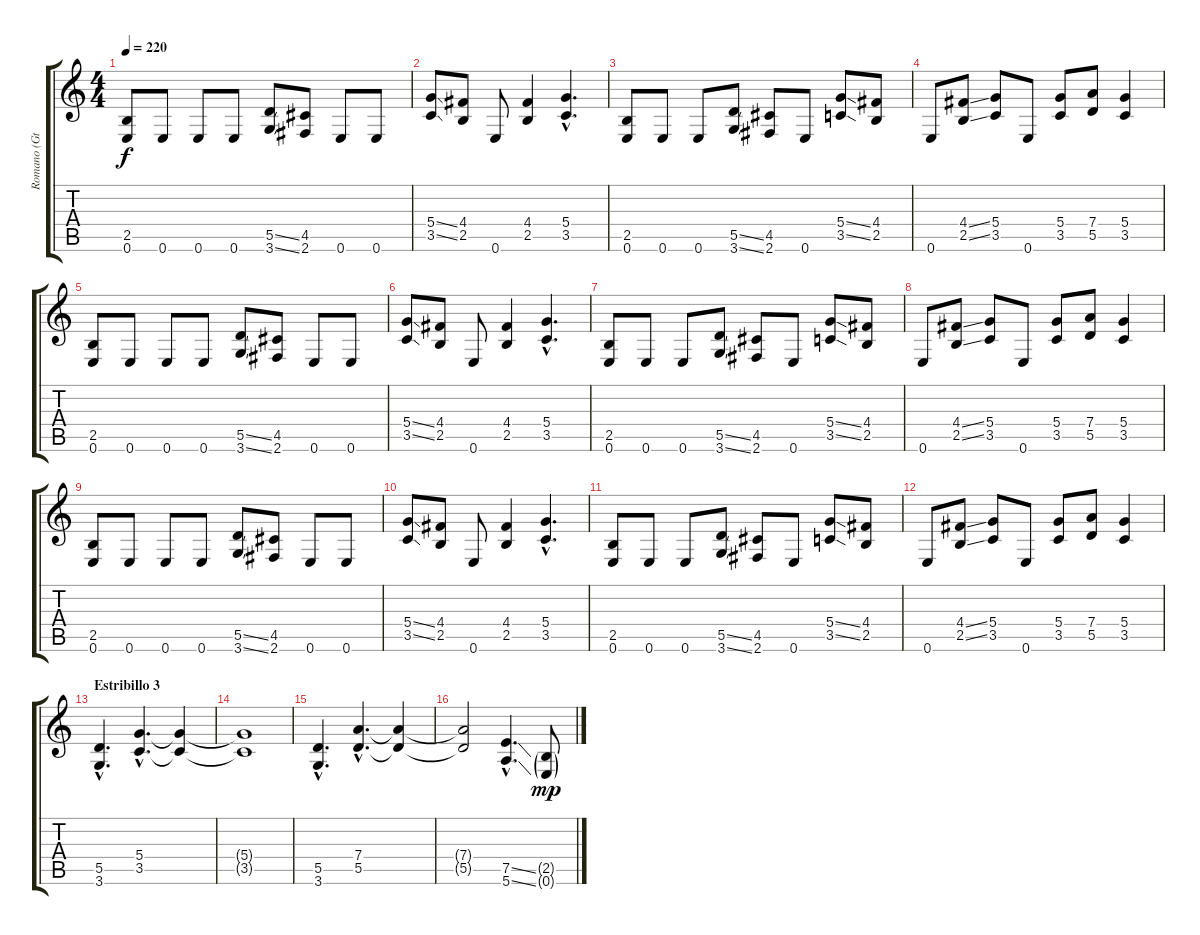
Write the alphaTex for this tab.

\track ("Romano (Gtr 1)" "Romano (Gt") {instrument distortionguitar}
\staff {score tabs}
\tuning (E4 B3 G3 D3 A2 E2) {hide}
\ts (4 4)
\tempo 220
\clef g2
\ks c
(2.5 0.6).8{dy f} 0.6.8 0.6.8 0.6.8 (5.5{ss} 3.6{ss}).8 (4.5 2.6).8 0.6.8 0.6.8 |
(5.4{ss} 3.5{ss}).8 (4.4 2.5).8 0.6.8 (4.4 2.5).4 (5.4{hac} 3.5{hac}).4{d} |
(2.5 0.6).8 0.6.8 0.6.8 (5.5{ss} 3.6{ss}).8 (4.5 2.6).8 0.6.8 (5.4{ss} 3.5{ss}).8 (4.4 2.5).8 |
0.6.8 (4.4{ss} 2.5{ss}).8 (5.4 3.5).8 0.6.8 (5.4 3.5).8 (7.4 5.5).8 (5.4 3.5).4 |
(2.5 0.6).8 0.6.8 0.6.8 0.6.8 (5.5{ss} 3.6{ss}).8 (4.5 2.6).8 0.6.8 0.6.8 |
(5.4{ss} 3.5{ss}).8 (4.4 2.5).8 0.6.8 (4.4 2.5).4 (5.4{hac} 3.5{hac}).4{d} |
(2.5 0.6).8 0.6.8 0.6.8 (5.5{ss} 3.6{ss}).8 (4.5 2.6).8 0.6.8 (5.4{ss} 3.5{ss}).8 (4.4 2.5).8 |
0.6.8 (4.4{ss} 2.5{ss}).8 (5.4 3.5).8 0.6.8 (5.4 3.5).8 (7.4 5.5).8 (5.4 3.5).4 |
(2.5 0.6).8 0.6.8 0.6.8 0.6.8 (5.5{ss} 3.6{ss}).8 (4.5 2.6).8 0.6.8 0.6.8 |
(5.4{ss} 3.5{ss}).8 (4.4 2.5).8 0.6.8 (4.4 2.5).4 (5.4{hac} 3.5{hac}).4{d} |
(2.5 0.6).8 0.6.8 0.6.8 (5.5{ss} 3.6{ss}).8 (4.5 2.6).8 0.6.8 (5.4{ss} 3.5{ss}).8 (4.4 2.5).8 |
0.6.8 (4.4{ss} 2.5{ss}).8 (5.4 3.5).8 0.6.8 (5.4 3.5).8 (7.4 5.5).8 (5.4 3.5).4 |
\section ("" "Estribillo 3")
(5.5{hac} 3.6{hac}).4{d} (5.4{hac} 3.5{hac}).4{d} (5.4{t} 3.5{t}).4 |
(5.4{t} 3.5{t}).1 |
(5.5{hac} 3.6{hac}).4{d} (7.4{hac} 5.5{hac}).4{d} (7.4{t} 5.5{t}).4 |
(7.4{t} 5.5{t}).2 (7.5{ss hac} 5.6{ss hac}).4{d} (2.5{g} 0.6{g}).8{dy mp}
